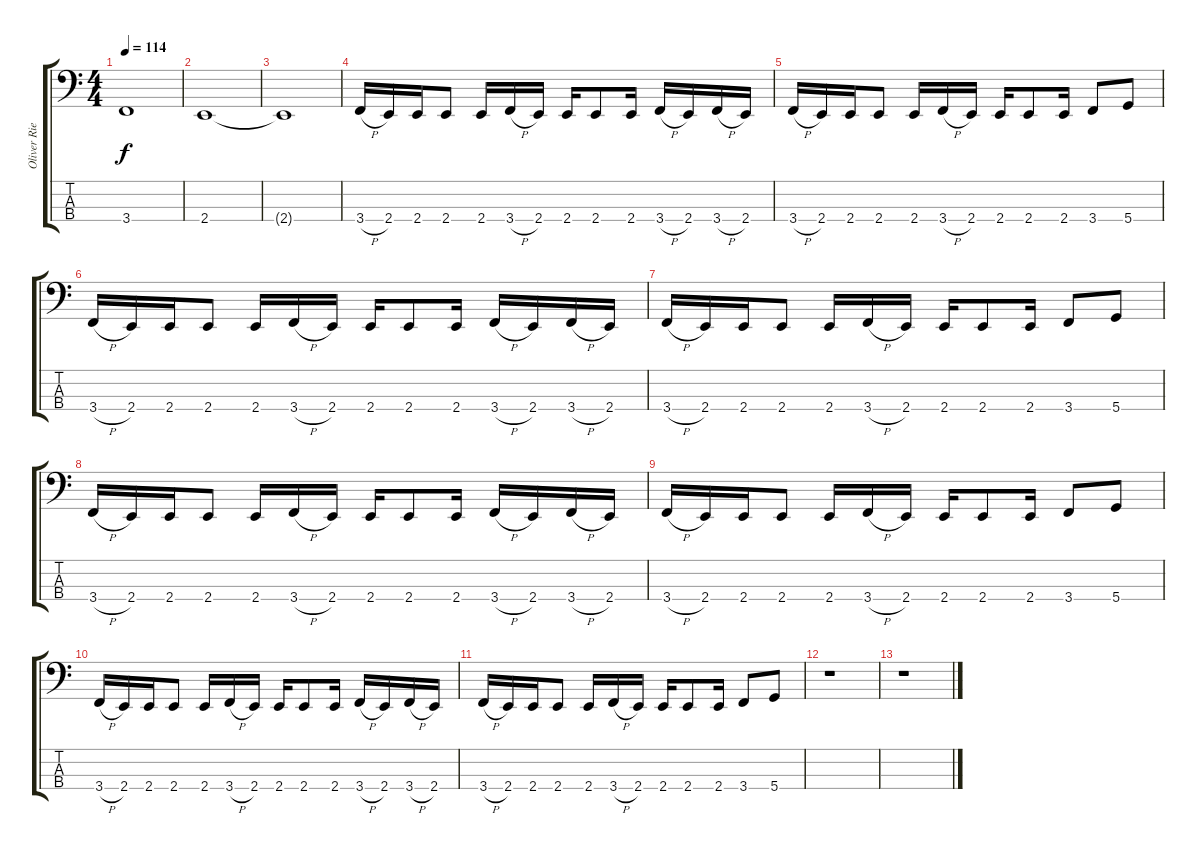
\track ("Oliver Riedel [Bass]" "Oliver Rie") {instrument electricbasspick}
\staff {score tabs}
\tuning (G2 D2 A1 D1) {hide}
\ts (4 4)
\tempo 114
\clef f4
\ks c
3.4.1{dy f} |
2.4.1 |
2.4{t}.1 |
3.4{h}.16 2.4.16 2.4.16 2.4.8 2.4.16 3.4{h}.16 2.4.16 2.4.16 2.4.8 2.4.16 3.4{h}.16 2.4.16 3.4{h}.16 2.4.16 |
3.4{h}.16 2.4.16 2.4.16 2.4.8 2.4.16 3.4{h}.16 2.4.16 2.4.16 2.4.8 2.4.16 3.4.8 5.4.8 |
3.4{h}.16 2.4.16 2.4.16 2.4.8 2.4.16 3.4{h}.16 2.4.16 2.4.16 2.4.8 2.4.16 3.4{h}.16 2.4.16 3.4{h}.16 2.4.16 |
3.4{h}.16 2.4.16 2.4.16 2.4.8 2.4.16 3.4{h}.16 2.4.16 2.4.16 2.4.8 2.4.16 3.4.8 5.4.8 |
3.4{h}.16 2.4.16 2.4.16 2.4.8 2.4.16 3.4{h}.16 2.4.16 2.4.16 2.4.8 2.4.16 3.4{h}.16 2.4.16 3.4{h}.16 2.4.16 |
3.4{h}.16 2.4.16 2.4.16 2.4.8 2.4.16 3.4{h}.16 2.4.16 2.4.16 2.4.8 2.4.16 3.4.8 5.4.8 |
3.4{h}.16 2.4.16 2.4.16 2.4.8 2.4.16 3.4{h}.16 2.4.16 2.4.16 2.4.8 2.4.16 3.4{h}.16 2.4.16 3.4{h}.16 2.4.16 |
3.4{h}.16 2.4.16 2.4.16 2.4.8 2.4.16 3.4{h}.16 2.4.16 2.4.16 2.4.8 2.4.16 3.4.8 5.4.8 |
r.1 |
r.1
